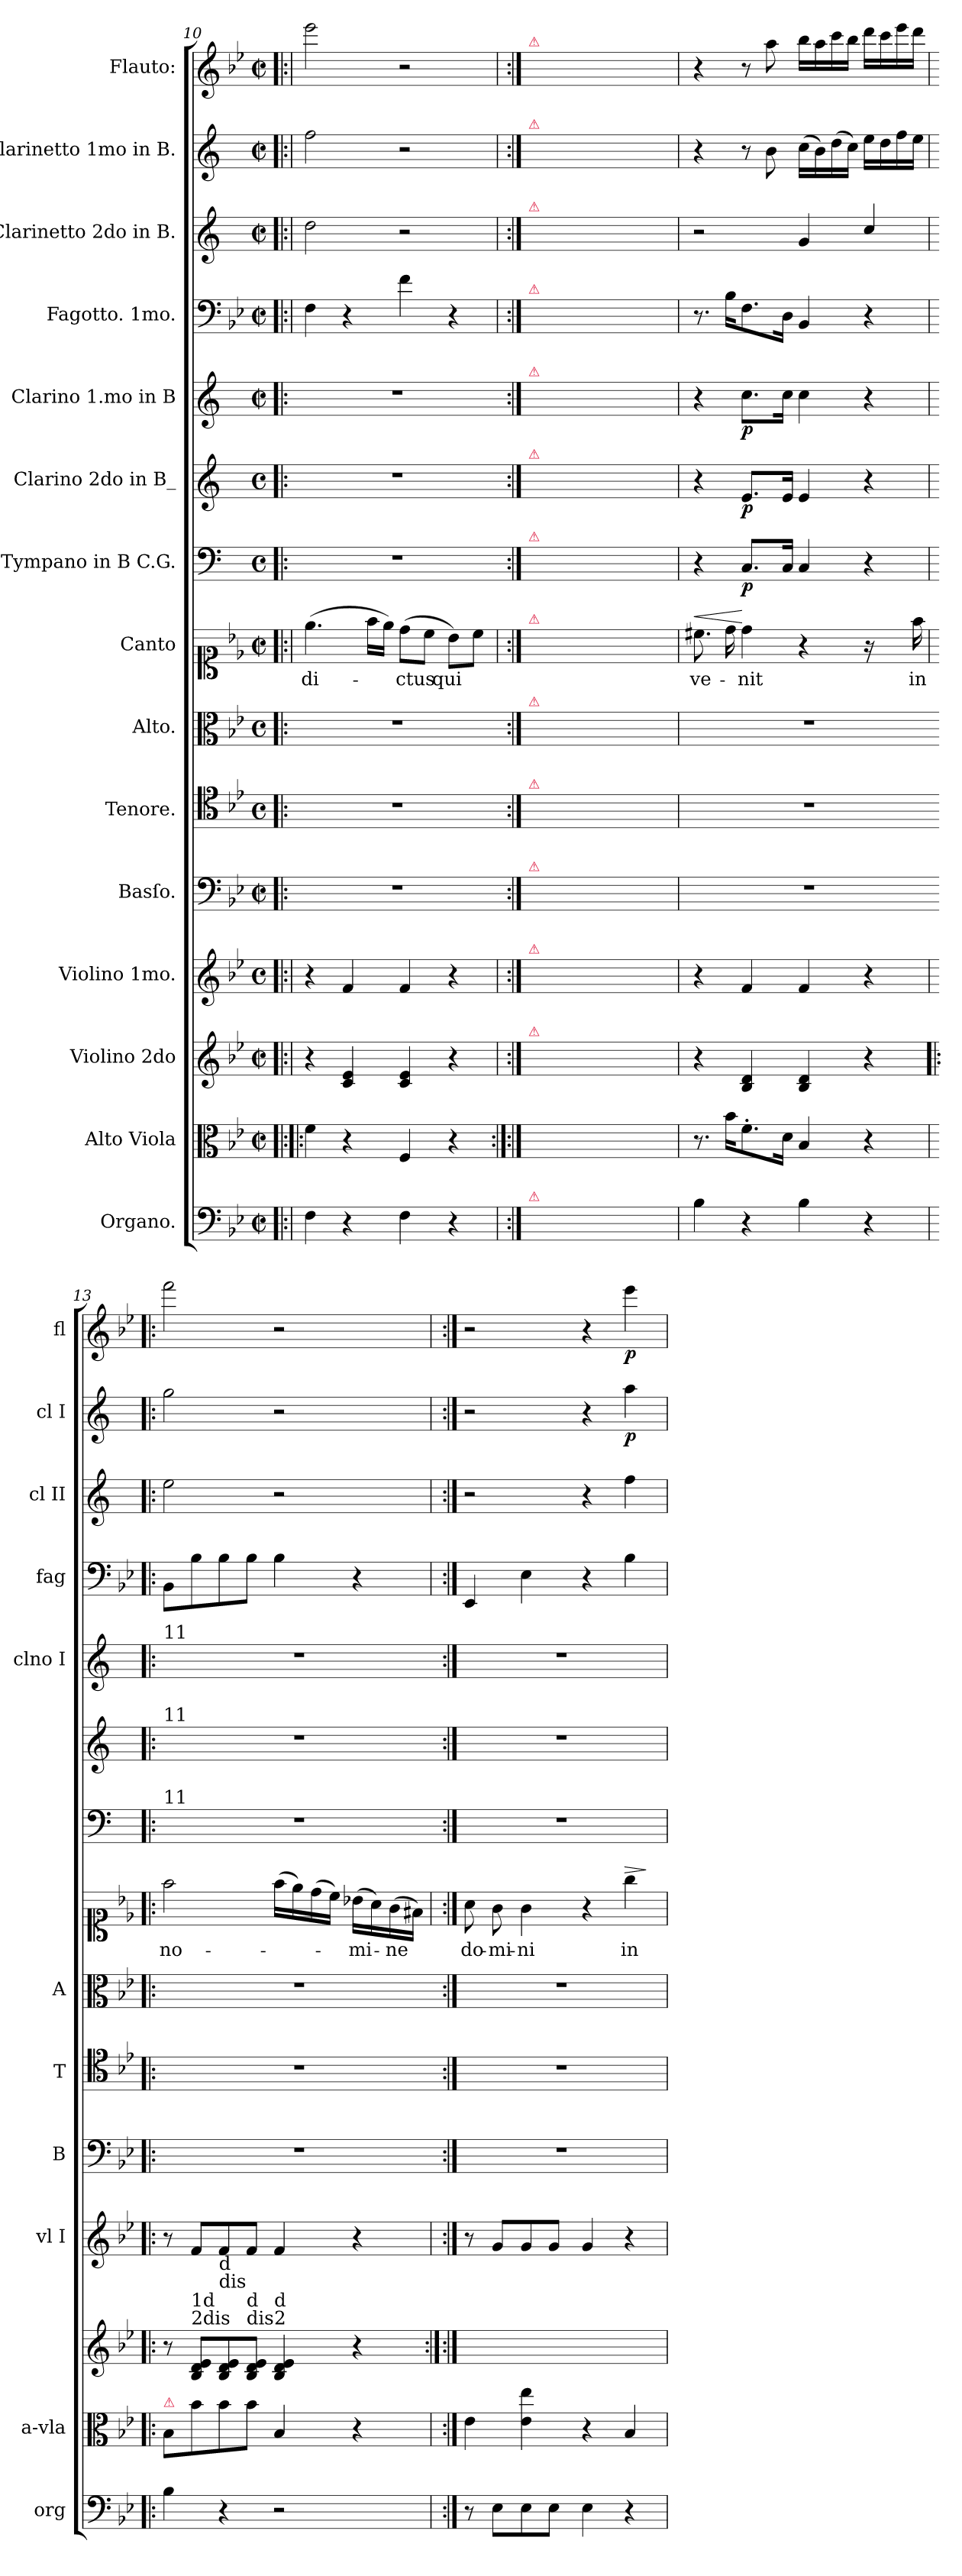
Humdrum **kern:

**kern	**kern	**kern	**kern	**kern	**kern	**kern	**kern	**text	**dynam	**kern	**dynam	**kern	**dynam	**kern	**dynam	**kern	**kern	**kern	**dynam	**kern	**dynam
*part15	*part14	*part13	*part12	*part11	*part10	*part9	*part8	*part8	*part8	*part7	*part7	*part6	*part6	*part5	*part5	*part4	*part3	*part2	*part2	*part1	*part1
*staff15	*staff14	*staff13	*staff12	*staff11	*staff10	*staff9	*staff8	*staff8	*staff8	*staff7	*staff7	*staff6	*staff6	*staff5	*staff5	*staff4	*staff3	*staff2	*staff2	*staff1	*staff1
*I"Organo.	*I"Alto Viola	*I"Violino 2do	*I"Violino 1mo.	*I"Basſo.	*I"Tenore.	*I"Alto.	*I"Canto	*	*	*I"Tympano in B C.G.	*	*I"Clarino 2do in B_	*	*I"Clarino 1.mo in B	*	*I"Fagotto. 1mo.	*I"Clarinetto 2do in B.	*I"Clarinetto 1mo in B.	*	*I"Flauto:	*
*I'org	*I'a-vla	*	*I'vl I	*I'B	*I'T	*I'A	*	*	*	*	*	*	*	*I'clno I	*	*I'fag	*I'cl II	*I'cl I	*	*I'fl	*
*clefF4	*clefC3	*clefG2	*clefG2	*clefF4	*clefC4	*clefC3	*clefC1	*	*	*clefF4	*	*clefG2	*	*clefG2	*	*clefF4	*clefG2	*clefG2	*	*clefG2	*
*	*	*	*	*	*	*	*	*	*	*ITrd1c2	*	*ITrd1c2	*	*ITrd1c2	*	*	*ITrd1c2	*ITrd1c2	*	*	*
*k[b-e-]	*k[b-e-]	*k[b-e-]	*k[b-e-]	*k[b-e-]	*k[b-e-]	*k[b-e-]	*k[b-e-]	*	*	*k[b-e-]	*	*k[b-e-]	*	*k[b-e-]	*	*k[b-e-]	*k[b-e-]	*k[b-e-]	*	*k[b-e-]	*
*B-:	*B-:	*B-:	*B-:	*B-:	*B-:	*B-:	*B-:	*	*	*	*	*	*	*	*	*B-:	*	*	*	*B-:	*
*M2/2	*M2/2	*M2/2	*M2/2	*M2/2	*M2/2	*M2/2	*M2/2	*	*	*M2/2	*	*M2/2	*	*M2/2	*	*M2/2	*M2/2	*M2/2	*	*M2/2	*
*met(c|)	*met(c|)	*met(c|)	*met(c)	*met(c|)	*met(c)	*met(c)	*met(c|)	*	*	*met(c)	*	*met(c)	*	*met(c|)	*	*met(c|)	*met(c|)	*met(c|)	*	*met(c|)	*
=10	=10!|:	=10	=10	=10	=10	=10	=10	=10	=10	=10	=10	=10	=10	=10	=10	=10	=10	=10	=10	=10	=10
4F\	4f\	4r	4r	1r	1r	1r	(4.ee-\	-di-	.	1r	.	1r	.	1r	.	4F\	2cc\	2ee-\	.	2eee-\	.
4r	4r	4c/ 4e-/	4f/	.	.	.	.	.	.	.	.	.	.	.	.	4r	.	.	.	.	.
.	.	.	.	.	.	.	16ff\LL	.	.	.	.	.	.	.	.	.	.	.	.	.	.
.	.	.	.	.	.	.	16ee-\JJ)	.	.	.	.	.	.	.	.	.	.	.	.	.	.
4F\	4F/	4c/ 4e-/	4f/	.	.	.	(8dd\L	-ctus	.	.	.	.	.	.	.	4f\	2r	2r	.	2r	.
.	.	.	.	.	.	.	8cc\J	.	.	.	.	.	.	.	.	.	.	.	.	.	.
4r	4r	4r	4r	.	.	.	8b-\L)	qui	.	.	.	.	.	.	.	4r	.	.	.	.	.
.	.	.	.	.	.	.	8cc\J	.	.	.	.	.	.	.	.	.	.	.	.	.	.
=11	=11:|!	=11	=11	=11	=11	=11	=11	=11	=11	=11	=11	=11	=11	=11	=11	=11	=11	=11	=11	=11	=11
!	!	!	!	!	!	!	!	!	!	!	!	!	!	!	!	!	!	!	!	!LO:TX:a:color=crimson:t=⚠	!
!	!	!	!	!	!	!	!	!	!	!	!	!	!	!	!	!	!	!LO:TX:a:color=crimson:t=⚠	!	!	!
!	!	!	!	!	!	!	!	!	!	!	!	!	!	!	!	!	!LO:TX:a:color=crimson:t=⚠	!	!	!	!
!	!	!	!	!	!	!	!	!	!	!	!	!	!	!	!	!LO:TX:a:color=crimson:t=⚠	!	!	!	!	!
!	!	!	!	!	!	!	!	!	!	!	!	!	!	!LO:TX:a:color=crimson:t=⚠	!	!	!	!	!	!	!
!	!	!	!	!	!	!	!	!	!	!	!	!LO:TX:a:color=crimson:t=⚠	!	!	!	!	!	!	!	!	!
!	!	!	!	!	!	!	!	!	!	!LO:TX:a:color=crimson:t=⚠	!	!	!	!	!	!	!	!	!	!	!
!	!	!	!	!	!	!	!LO:TX:a:color=crimson:t=⚠	!	!	!	!	!	!	!	!	!	!	!	!	!	!
!	!	!	!	!	!	!LO:TX:a:color=crimson:t=⚠	!	!	!	!	!	!	!	!	!	!	!	!	!	!	!
!	!	!	!	!	!LO:TX:a:color=crimson:t=⚠	!	!	!	!	!	!	!	!	!	!	!	!	!	!	!	!
!	!	!	!	!LO:TX:a:color=crimson:t=⚠	!	!	!	!	!	!	!	!	!	!	!	!	!	!	!	!	!
!	!	!	!LO:TX:a:color=crimson:t=⚠	!	!	!	!	!	!	!	!	!	!	!	!	!	!	!	!	!	!
!	!	!LO:TX:a:color=crimson:t=⚠	!	!	!	!	!	!	!	!	!	!	!	!	!	!	!	!	!	!	!
!LO:TX:a:color=crimson:t=⚠	!	!	!	!	!	!	!	!	!	!	!	!	!	!	!	!	!	!	!	!	!
1ryy	4f\yy	1ryy	1ryy	1ryy	1ryy	1ryy	1ryy	.	.	1ryy	.	1ryy	.	1ryy	.	1ryy	1ryy	1ryy	.	1ryy	.
.	4ryy	.	.	.	.	.	.	.	.	.	.	.	.	.	.	.	.	.	.	.	.
.	4F/yy	.	.	.	.	.	.	.	.	.	.	.	.	.	.	.	.	.	.	.	.
.	4ryy	.	.	.	.	.	.	.	.	.	.	.	.	.	.	.	.	.	.	.	.
=12	=12	=12	=12	=12	=12	=12	=12	=12	=12	=12	=12	=12	=12	=12	=12	=12	=12	=12	=12	=12	=12
!	!	!	!	!	!	!	!	!	!LO:HP:a	!	!	!	!	!	!	!	!	!	!	!	!
4B-\	8.r	4r	4r	1r	1r	1r	8.cc#X\	ve-	<	4r	.	4r	.	4r	.	8.r	2r	4r	.	4r	.
.	16b-\KL	.	.	.	.	.	16dd\	.	.	.	.	.	.	.	.	16B-\KL	.	.	.	.	.
4r	8.f'\	4B-/ 4d/	4f/	.	.	.	4dd\	-nit	[	8.BB-/L	p	8.d/L	p	8.b-\L	p.	8.F\	.	8r	.	8r	.
.	.	.	.	.	.	.	.	.	.	.	.	.	.	.	.	.	.	8a\	.	8aa\	.
.	16d\Jk	.	.	.	.	.	.	.	.	16BB-/Jk	.	16d/Jk	.	16b-\Jk	.	16D\Jk	.	.	.	.	.
4B-\	4B-/	4B-/ 4d/	4f/	.	.	.	4r	.	.	4BB-/	.	4d/	.	4b-\	.	4BB-/	4f/	(16b-\LL	.	16bb-\LL	.
.	.	.	.	.	.	.	.	.	.	.	.	.	.	.	.	.	.	16a\)	.	16aa\	.
.	.	.	.	.	.	.	.	.	.	.	.	.	.	.	.	.	.	(16cc\	.	16ccc\	.
.	.	.	.	.	.	.	.	.	.	.	.	.	.	.	.	.	.	16b-\JJ)	.	16bb-\JJ	.
!	!	!	!	!	!	!	!LO:N:vis=16	!	!	!	!	!	!	!	!	!	!	!	!	!	!
4r	4r	4r	4r	.	.	.	8.r	.	.	4r	.	4r	.	4r	.	4r	4b-/	16dd\LL	.	16ddd\LL	.
.	.	.	.	.	.	.	.	.	.	.	.	.	.	.	.	.	.	16cc\	.	16ccc\	.
.	.	.	.	.	.	.	.	.	.	.	.	.	.	.	.	.	.	16ee-\	.	16eee-\	.
.	.	.	.	.	.	.	16ff\	in	.	.	.	.	.	.	.	.	.	16dd\JJ	.	16ddd\JJ	.
=13	=13	=13!|:	=13	=13	=13	=13	=13	=13	=13	=13	=13	=13	=13	=13	=13	=13	=13	=13	=13	=13	=13
!	!	!	!	!	!	!	!	!	!	!	!	!	!	!LO:TX:a:t=11	!	!	!	!	!	!	!
!	!	!	!	!	!	!	!	!	!	!	!	!LO:TX:a:t=11	!	!	!	!	!	!	!	!	!
!	!	!	!	!	!	!	!	!	!	!LO:TX:a:t=11	!	!	!	!	!	!	!	!	!	!	!
!	!LO:TX:a:color=crimson:t=⚠	!	!	!	!	!	!	!	!	!	!	!	!	!	!	!	!	!	!	!	!
4B-\	8B-/L	8r	8r	1r	1r	1r	2ff\	no-	.	1r	.	1r	.	1r	.	8BB-/L	2dd\	2ff\	.	2fff\	.
!	!	!LO:TX:a:t=1d \n2dis	!	!	!	!	!	!	!	!	!	!	!	!	!	!	!	!	!	!	!
.	8b-\	8B-/ 8d/ 8e-/L	8f/L	.	.	.	.	.	.	.	.	.	.	.	.	8B-\	.	.	.	.	.
!	!	!LO:TX:a:t=d \ndis	!	!	!	!	!	!	!	!	!	!	!	!	!	!	!	!	!	!	!
4r	8b-\	8B-/ 8d/ 8e-/	8f/	.	.	.	.	.	.	.	.	.	.	.	.	8B-\	.	.	.	.	.
!	!	!LO:TX:a:t=d \ndis	!	!	!	!	!	!	!	!	!	!	!	!	!	!	!	!	!	!	!
.	8b-\J	8B-/ 8d/ 8e-/J	8f/J	.	.	.	.	.	.	.	.	.	.	.	.	8B-\J	.	.	.	.	.
!	!	!LO:TX:a:t=d \n2	!	!	!	!	!	!	!	!	!	!	!	!	!	!	!	!	!	!	!
2r	4B-/	4B-/ 4d/ 4e-/	4f/	.	.	.	(16ff\LL	.	.	.	.	.	.	.	.	4B-\	2r	2r	.	2r	.
.	.	.	.	.	.	.	16ee-\)	.	.	.	.	.	.	.	.	.	.	.	.	.	.
.	.	.	.	.	.	.	(16dd\	.	.	.	.	.	.	.	.	.	.	.	.	.	.
.	.	.	.	.	.	.	16cc\JJ)	.	.	.	.	.	.	.	.	.	.	.	.	.	.
.	4r	4r	4r	.	.	.	(16b-X\LL	-mi-	.	.	.	.	.	.	.	4r	.	.	.	.	.
.	.	.	.	.	.	.	16a\)	.	.	.	.	.	.	.	.	.	.	.	.	.	.
.	.	.	.	.	.	.	(16g\	-ne	.	.	.	.	.	.	.	.	.	.	.	.	.
.	.	.	.	.	.	.	16f#X\JJ)	.	.	.	.	.	.	.	.	.	.	.	.	.	.
=14	=14	=14:|!	=14	=14	=14	=14	=14	=14	=14	=14	=14	=14	=14	=14	=14	=14	=14	=14	=14	=14	=14
8r	4e-\	8ryy	8r	1r	1r	1r	8a\	do-	.	1r	.	1r	.	1r	.	4EE-/	2r	2r	.	2r	.
8E-\L	.	8B-yy/ 8dyy/ 8e-yy/L	8g/L	.	.	.	8g\	-mi-	.	.	.	.	.	.	.	.	.	.	.	.	.
8E-\	4e-\ 4ee-\	8B-yy/ 8dyy/ 8e-yy/	8g/	.	.	.	4g\	-ni	.	.	.	.	.	.	.	4E-\	.	.	.	.	.
8E-\J	.	8B-yy/ 8dyy/ 8e-yy/J	8g/J	.	.	.	.	.	.	.	.	.	.	.	.	.	.	.	.	.	.
4E-\	4r	4B-yy/ 4dyy/ 4e-yy/	4g/	.	.	.	4r	.	.	.	.	.	.	.	.	4r	4r	4r	.	4r	.
!	!	!	!	!	!	!	!	!	!LO:HP:a	!	!	!	!	!	!	!	!	!	!	!	!
4r	4B-/	4ryy	4r	.	.	.	4gg\	in	>	.	.	.	.	.	.	4B-\	4ee-\	4gg\	p	4eee-\	p
.	.	.	.	.	.	.	.	.	]	.	.	.	.	.	.	.	.	.	.	.	.
=	=	=	=	=	=	=	=	=	=	=	=	=	=	=	=	=	=	=	=	=	=
*-	*-	*-	*-	*-	*-	*-	*-	*-	*-	*-	*-	*-	*-	*-	*-	*-	*-	*-	*-	*-	*-
